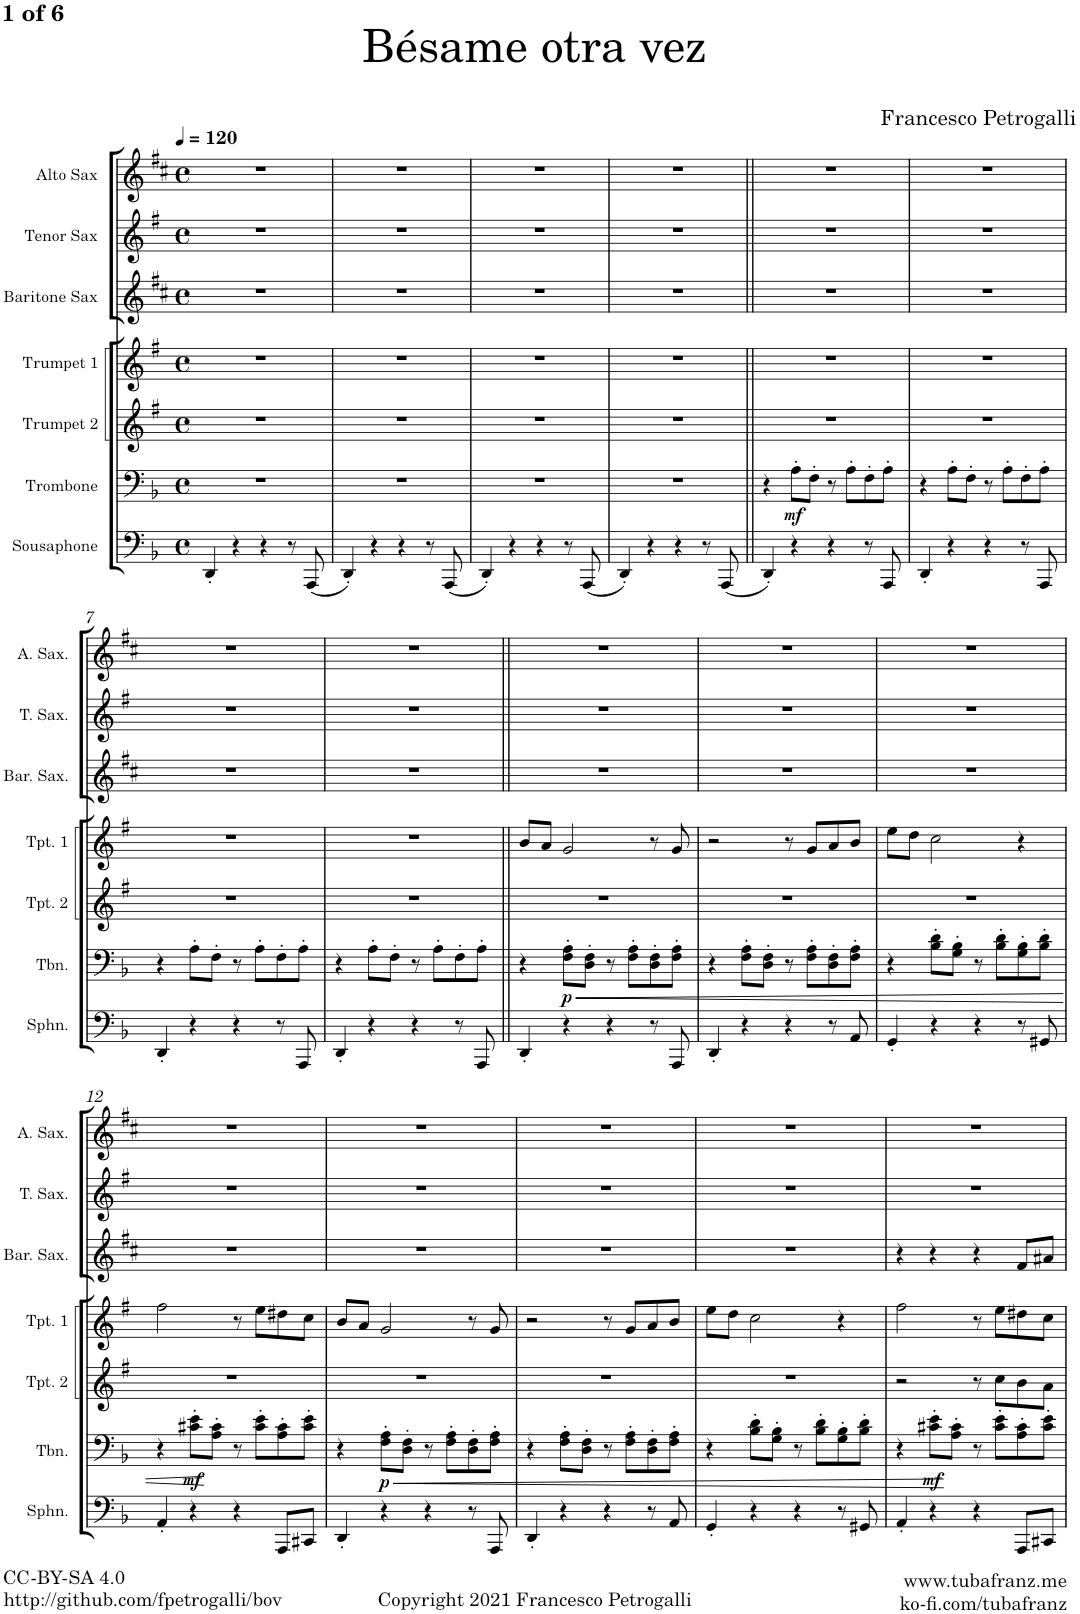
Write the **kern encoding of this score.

**kern	**kern	**dynam	**kern	**kern	**kern	**kern	**kern
*part7	*part6	*part6	*part5	*part4	*part3	*part2	*part1
*staff7	*staff6	*staff6	*staff5	*staff4	*staff3	*staff2	*staff1
*I"Sousaphone	*I"Trombone	*	*I"Trumpet 2	*I"Trumpet 1	*I"Baritone Sax	*I"Tenor Sax	*I"Alto Sax
*I'Sphn.	*I'Tbn.	*	*I'Tpt. 2	*I'Tpt. 1	*I'Bar. Sax.	*I'T. Sax.	*I'A. Sax.
*clefF4	*clefF4	*	*clefG2	*clefG2	*clefG2	*clefG2	*clefG2
*	*	*	*Trd1c2	*Trd1c2	*Trd12c21	*Trd8c14	*Trd5c9
*k[b-]	*k[b-]	*	*k[f#]	*k[f#]	*k[f#c#]	*k[f#]	*k[f#c#]
*M4/4	*M4/4	*	*M4/4	*M4/4	*M4/4	*M4/4	*M4/4
*met(c)	*met(c)	*	*met(c)	*met(c)	*met(c)	*met(c)	*met(c)
*MM120	*MM120	*	*MM120	*MM120	*MM120	*MM120	*MM120
=1	=1	=1	=1	=1	=1	=1	=1
4DD'/	1r	.	1r	1r	1r	1r	1r
4r	.	.	.	.	.	.	.
4r	.	.	.	.	.	.	.
8r	.	.	.	.	.	.	.
(8AAA/	.	.	.	.	.	.	.
=2	=2	=2	=2	=2	=2	=2	=2
4DD'/)	1r	.	1r	1r	1r	1r	1r
4r	.	.	.	.	.	.	.
4r	.	.	.	.	.	.	.
8r	.	.	.	.	.	.	.
(8AAA/	.	.	.	.	.	.	.
=3	=3	=3	=3	=3	=3	=3	=3
4DD'/)	1r	.	1r	1r	1r	1r	1r
4r	.	.	.	.	.	.	.
4r	.	.	.	.	.	.	.
8r	.	.	.	.	.	.	.
(8AAA/	.	.	.	.	.	.	.
=4	=4	=4	=4	=4	=4	=4	=4
4DD'/)	1r	.	1r	1r	1r	1r	1r
4r	.	.	.	.	.	.	.
4r	.	.	.	.	.	.	.
8r	.	.	.	.	.	.	.
(8AAA/	.	.	.	.	.	.	.
=5||	=5||	=5||	=5||	=5||	=5||	=5||	=5||
4DD'/)	4r	.	1r	1r	1r	1r	1r
!	!	!LO:DY:b	!	!	!	!	!
4r	8A'\L	mf	.	.	.	.	.
.	8F'\J	.	.	.	.	.	.
4r	8r	.	.	.	.	.	.
.	8A'\L	.	.	.	.	.	.
8r	8F'\	.	.	.	.	.	.
8AAA/	8A'\J	.	.	.	.	.	.
=6	=6	=6	=6	=6	=6	=6	=6
4DD'/	4r	.	1r	1r	1r	1r	1r
4r	8A'\L	.	.	.	.	.	.
.	8F'\J	.	.	.	.	.	.
4r	8r	.	.	.	.	.	.
.	8A'\L	.	.	.	.	.	.
8r	8F'\	.	.	.	.	.	.
8AAA/	8A'\J	.	.	.	.	.	.
!!LO:LB:g=z
=7	=7	=7	=7	=7	=7	=7	=7
4DD'/	4r	.	1r	1r	1r	1r	1r
4r	8A'\L	.	.	.	.	.	.
.	8F'\J	.	.	.	.	.	.
4r	8r	.	.	.	.	.	.
.	8A'\L	.	.	.	.	.	.
8r	8F'\	.	.	.	.	.	.
8AAA/	8A'\J	.	.	.	.	.	.
=8	=8	=8	=8	=8	=8	=8	=8
4DD'/	4r	.	1r	1r	1r	1r	1r
4r	8A'\L	.	.	.	.	.	.
.	8F'\J	.	.	.	.	.	.
4r	8r	.	.	.	.	.	.
.	8A'\L	.	.	.	.	.	.
8r	8F'\	.	.	.	.	.	.
8AAA/	8A'\J	.	.	.	.	.	.
=9||	=9||	=9||	=9||	=9||	=9||	=9||	=9||
4DD'/	4r	.	1r	8b/L	1r	1r	1r
.	.	.	.	8a/J	.	.	.
!	!	!LO:HP:b	!	!	!	!	!
!	!	!LO:DY:n=1:b	!	!	!	!	!
4r	8F\' 8A\'L	< p	.	2g/	.	.	.
.	8D\' 8F\'J	.	.	.	.	.	.
4r	8r	.	.	.	.	.	.
.	8F\' 8A\'L	.	.	.	.	.	.
8r	8D\' 8F\'	.	.	8r	.	.	.
8AAA/	8F\' 8A\'J	.	.	8g/	.	.	.
=10	=10	=10	=10	=10	=10	=10	=10
4DD'/	4r	.	1r	2r	1r	1r	1r
4r	8F\' 8A\'L	.	.	.	.	.	.
.	8D\' 8F\'J	.	.	.	.	.	.
4r	8r	.	.	8r	.	.	.
.	8F\' 8A\'L	.	.	8g/L	.	.	.
8r	8D\' 8F\'	.	.	8a/	.	.	.
8AA/	8F\' 8A\'J	.	.	8b/J	.	.	.
=11	=11	=11	=11	=11	=11	=11	=11
4GG'/	4r	.	1r	8ee\L	1r	1r	1r
.	.	.	.	8dd\J	.	.	.
4r	8B-\' 8d\'L	.	.	2cc\	.	.	.
.	8G\' 8B-\'J	.	.	.	.	.	.
4r	8r	.	.	.	.	.	.
.	8B-\' 8d\'L	.	.	.	.	.	.
8r	8G\' 8B-\'	.	.	4r	.	.	.
8GG#X/	8B-\' 8d\'J	.	.	.	.	.	.
!!LO:LB:g=z
=12	=12	=12	=12	=12	=12	=12	=12
4AA'/	4r	.	1r	2ff#\	1r	1r	1r
!	!	!LO:DY:b	!	!	!	!	!
4r	8c#X\' 8e\'L	mf	.	.	.	.	.
.	8A\' 8c#\'J	[	.	.	.	.	.
4r	8r	.	.	8r	.	.	.
.	8c#\' 8e\'L	.	.	8ee\L	.	.	.
8AAA/L	8A\' 8c#\'	.	.	8dd#X\	.	.	.
8CC#X/J	8c#\' 8e\'J	.	.	8cc\J	.	.	.
=13	=13	=13	=13	=13	=13	=13	=13
4DD'/	4r	.	1r	8b/L	1r	1r	1r
.	.	.	.	8a/J	.	.	.
!	!	!LO:HP:b	!	!	!	!	!
!	!	!LO:DY:n=1:b	!	!	!	!	!
4r	8F\' 8A\'L	< p	.	2g/	.	.	.
.	8D\' 8F\'J	.	.	.	.	.	.
4r	8r	.	.	.	.	.	.
.	8F\' 8A\'L	.	.	.	.	.	.
8r	8D\' 8F\'	.	.	8r	.	.	.
8AAA/	8F\' 8A\'J	.	.	8g/	.	.	.
=14	=14	=14	=14	=14	=14	=14	=14
4DD'/	4r	.	1r	2r	1r	1r	1r
4r	8F\' 8A\'L	.	.	.	.	.	.
.	8D\' 8F\'J	.	.	.	.	.	.
4r	8r	.	.	8r	.	.	.
.	8F\' 8A\'L	.	.	8g/L	.	.	.
8r	8D\' 8F\'	.	.	8a/	.	.	.
8AA/	8F\' 8A\'J	.	.	8b/J	.	.	.
=15	=15	=15	=15	=15	=15	=15	=15
4GG'/	4r	.	1r	8ee\L	1r	1r	1r
.	.	.	.	8dd\J	.	.	.
4r	8B-\' 8d\'L	.	.	2cc\	.	.	.
.	8G\' 8B-\'J	.	.	.	.	.	.
4r	8r	.	.	.	.	.	.
.	8B-\' 8d\'L	.	.	.	.	.	.
8r	8G\' 8B-\'	.	.	4r	.	.	.
8GG#X/	8B-\' 8d\'J	.	.	.	.	.	.
=16	=16	=16	=16	=16	=16	=16	=16
4AA'/	4r	.	2r	2ff#\	4r	1r	1r
!	!	!LO:DY:b	!	!	!	!	!
4r	8c#X\' 8e\'L	mf	.	.	4r	.	.
.	8A\' 8c#\'J	[	.	.	.	.	.
4r	8r	.	8r	8r	4r	.	.
.	8c#\' 8e\'L	.	8cc\L	8ee\L	.	.	.
8AAA/L	8A\' 8c#\'	.	8b\	8dd#X\	8f#/L	.	.
8CC#X/J	8c#\' 8e\'J	.	8a\J	8cc\J	8a#X/J	.	.
=	=	=	=	=	=	=	=
*-	*-	*-	*-	*-	*-	*-	*-
